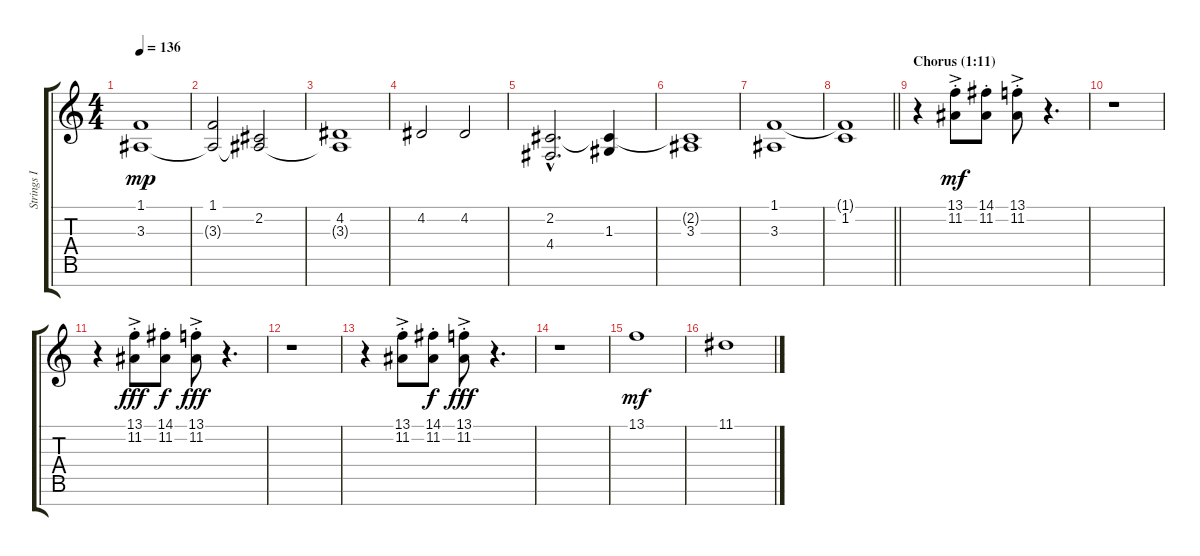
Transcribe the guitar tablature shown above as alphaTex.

\track ("Strings I" "Strings I") {instrument stringensemble1}
\staff {score tabs}
\tuning (E4 B3 G3 D3 A2 E2 B1) {hide}
\ts (4 4)
\tempo 136
\clef g2
\ks c
(1.1 3.3).1{dy mp} |
(1.1 3.3{t}).2 (2.2 3.3{t}).2 |
(4.2 3.3{t}).1 |
4.2.2 4.2.2 |
(2.2{hac} 4.4{hac}).2{d} (2.2{t} 1.3).4 |
(2.2{t} 3.3).1 |
(1.1 3.3).1 |
\barLineRight lightlight
(1.1{t} 1.2).1 |
\section ("" "Chorus (1:11)")
r.4{volume 13} (13.1{ac st} 11.2{st}).8{dy mf} (14.1{st} 11.2{st}).8 (13.1{ac st} 11.2{st}).8 r.4{d} |
r.1 |
r.4 (13.1{ac st} 11.2{st}).8{dy fff} (14.1{st} 11.2{st}).8{dy f} (13.1{ac st} 11.2{st}).8{dy fff} r.4{d} |
r.1 |
r.4 (13.1{ac st} 11.2{st}).8 (14.1{st} 11.2{st}).8{dy f} (13.1{ac st} 11.2{st}).8{dy fff} r.4{d} |
r.1 |
13.1.1{dy mf} |
11.1.1
